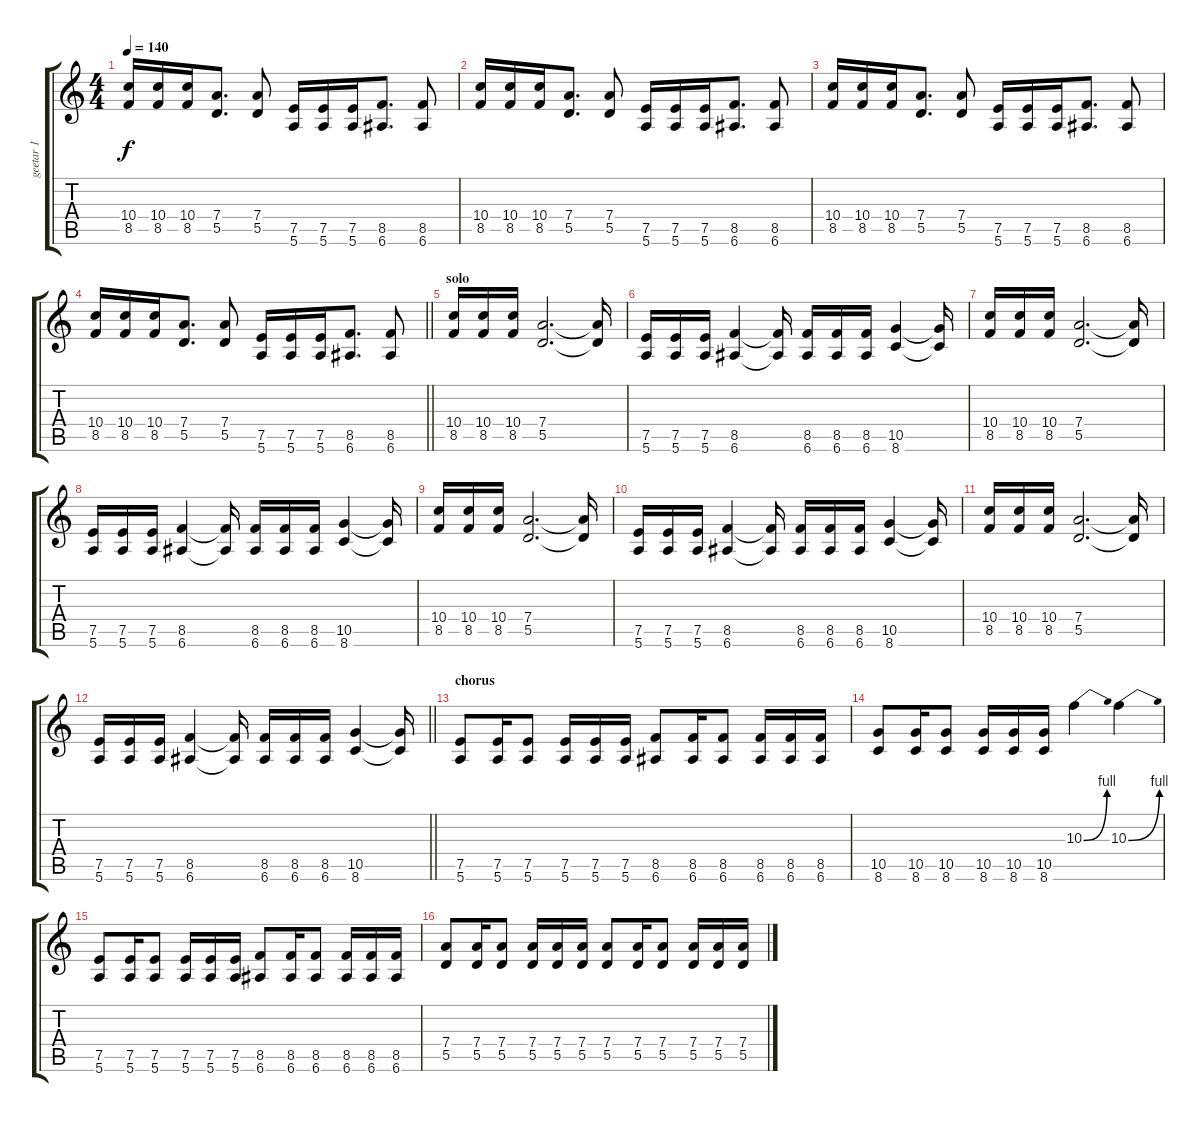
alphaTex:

\track ("geetar 1" "geetar 1") {instrument distortionguitar}
\staff {score tabs}
\tuning (E4 B3 G3 D3 A2 E2) {hide}
\ts (4 4)
\tempo 140
\clef g2
\ks c
(10.4 8.5).16{dy f} (10.4 8.5).16 (10.4 8.5).16 (7.4 5.5).8{d} (7.4 5.5).8 (7.5 5.6).16 (7.5 5.6).16 (7.5 5.6).16 (8.5 6.6).8{d} (8.5 6.6).8 |
(10.4 8.5).16 (10.4 8.5).16 (10.4 8.5).16 (7.4 5.5).8{d} (7.4 5.5).8 (7.5 5.6).16 (7.5 5.6).16 (7.5 5.6).16 (8.5 6.6).8{d} (8.5 6.6).8 |
(10.4 8.5).16 (10.4 8.5).16 (10.4 8.5).16 (7.4 5.5).8{d} (7.4 5.5).8 (7.5 5.6).16 (7.5 5.6).16 (7.5 5.6).16 (8.5 6.6).8{d} (8.5 6.6).8 |
\barLineRight lightlight
(10.4 8.5).16 (10.4 8.5).16 (10.4 8.5).16 (7.4 5.5).8{d} (7.4 5.5).8 (7.5 5.6).16 (7.5 5.6).16 (7.5 5.6).16 (8.5 6.6).8{d} (8.5 6.6).8 |
\section ("" "solo")
(10.4 8.5).16 (10.4 8.5).16 (10.4 8.5).16 (7.4 5.5).2{d} (7.4{t} 5.5{t}).16 |
(7.5 5.6).16 (7.5 5.6).16 (7.5 5.6).16 (8.5 6.6).4 (8.5{t} 6.6{t}).16 (8.5 6.6).16 (8.5 6.6).16 (8.5 6.6).16 (10.5 8.6).4 (10.5{t} 8.6{t}).16 |
(10.4 8.5).16 (10.4 8.5).16 (10.4 8.5).16 (7.4 5.5).2{d} (7.4{t} 5.5{t}).16 |
(7.5 5.6).16 (7.5 5.6).16 (7.5 5.6).16 (8.5 6.6).4 (8.5{t} 6.6{t}).16 (8.5 6.6).16 (8.5 6.6).16 (8.5 6.6).16 (10.5 8.6).4 (10.5{t} 8.6{t}).16 |
(10.4 8.5).16 (10.4 8.5).16 (10.4 8.5).16 (7.4 5.5).2{d} (7.4{t} 5.5{t}).16 |
(7.5 5.6).16 (7.5 5.6).16 (7.5 5.6).16 (8.5 6.6).4 (8.5{t} 6.6{t}).16 (8.5 6.6).16 (8.5 6.6).16 (8.5 6.6).16 (10.5 8.6).4 (10.5{t} 8.6{t}).16 |
(10.4 8.5).16 (10.4 8.5).16 (10.4 8.5).16 (7.4 5.5).2{d} (7.4{t} 5.5{t}).16 |
\barLineRight lightlight
(7.5 5.6).16 (7.5 5.6).16 (7.5 5.6).16 (8.5 6.6).4 (8.5{t} 6.6{t}).16 (8.5 6.6).16 (8.5 6.6).16 (8.5 6.6).16 (10.5 8.6).4 (10.5{t} 8.6{t}).16 |
\section ("" "chorus")
(7.5 5.6).8 (7.5 5.6).16 (7.5 5.6).8 (7.5 5.6).16 (7.5 5.6).16 (7.5 5.6).16 (8.5 6.6).8 (8.5 6.6).16 (8.5 6.6).8 (8.5 6.6).16 (8.5 6.6).16 (8.5 6.6).16 |
(10.5 8.6).8 (10.5 8.6).16 (10.5 8.6).8 (10.5 8.6).16 (10.5 8.6).16 (10.5 8.6).16 10.3{be (bend 0 0 60 4)}.4 10.3{be (bend 0 0 60 4)}.4 |
(7.5 5.6).8 (7.5 5.6).16 (7.5 5.6).8 (7.5 5.6).16 (7.5 5.6).16 (7.5 5.6).16 (8.5 6.6).8 (8.5 6.6).16 (8.5 6.6).8 (8.5 6.6).16 (8.5 6.6).16 (8.5 6.6).16 |
(7.4 5.5).8 (7.4 5.5).16 (7.4 5.5).8 (7.4 5.5).16 (7.4 5.5).16 (7.4 5.5).16 (7.4 5.5).8 (7.4 5.5).16 (7.4 5.5).8 (7.4 5.5).16 (7.4 5.5).16 (7.4 5.5).16
